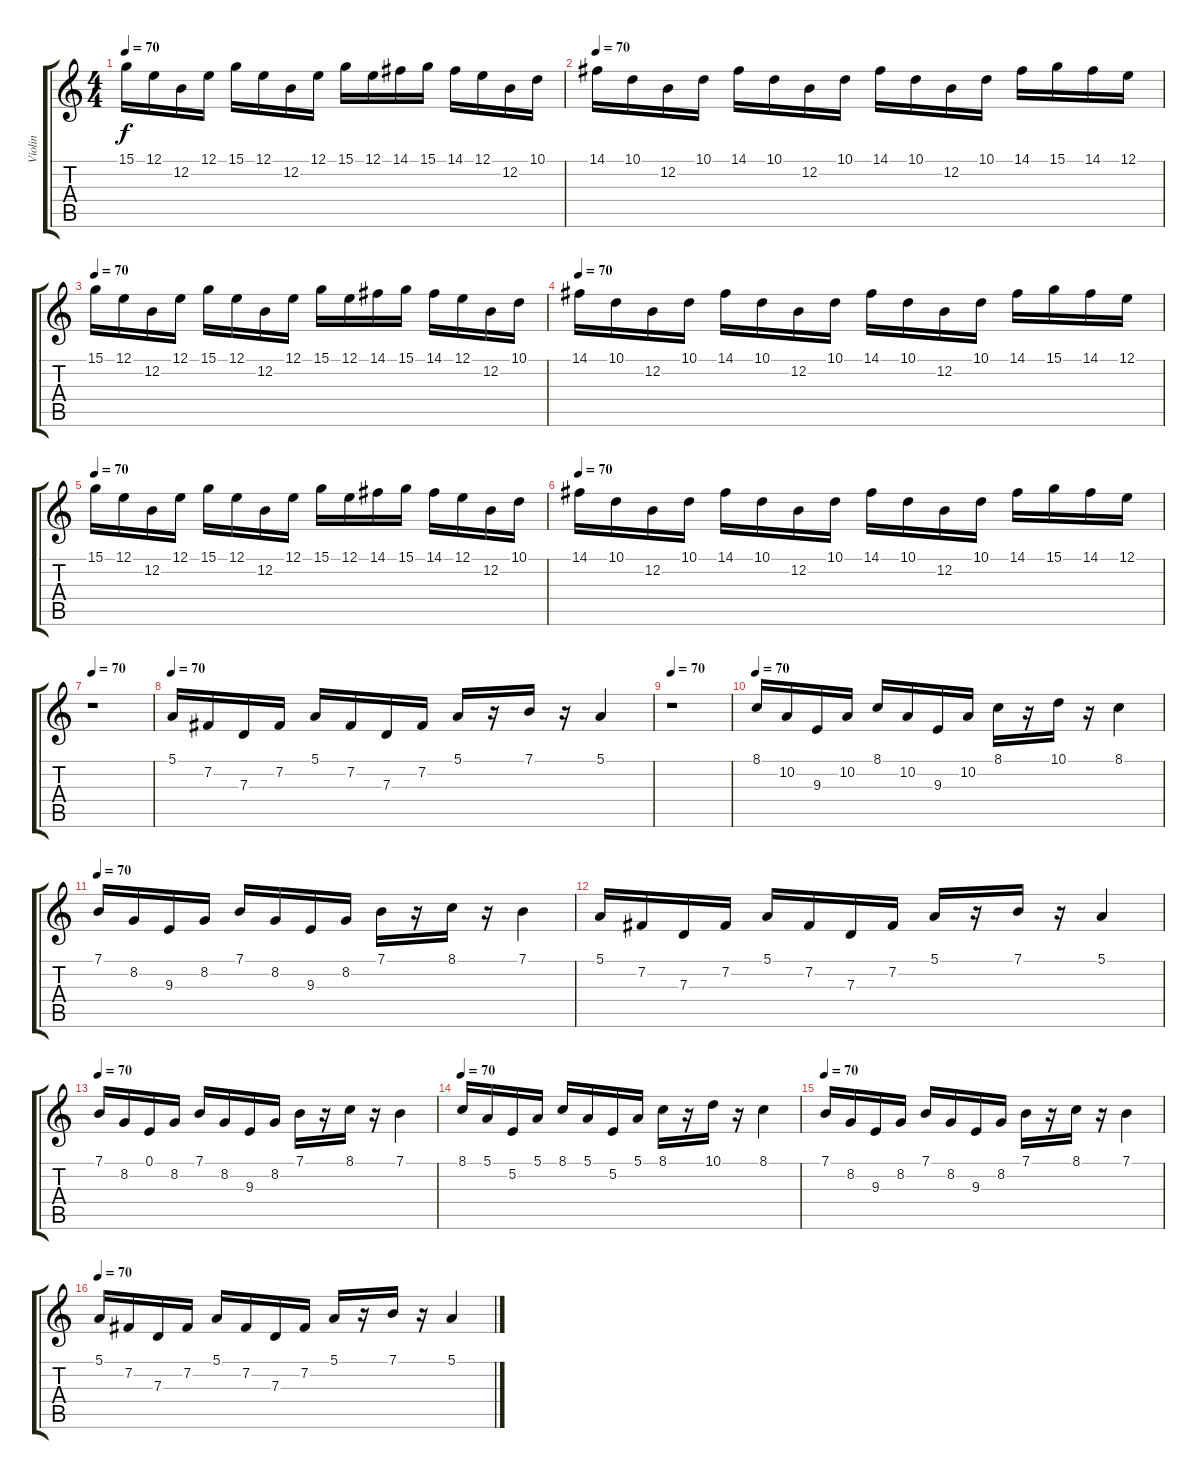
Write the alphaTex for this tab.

\track ("Violin" "Violin") {instrument violin}
\staff {score tabs}
\tuning (E4 B3 G3 D3 A2 E2) {hide}
\ts (4 4)
\tempo 70
\clef g2
\ks c
15.1.16{dy f} 12.1.16 12.2.16 12.1.16 15.1.16 12.1.16 12.2.16 12.1.16 15.1.16 12.1.16 14.1.16 15.1.16 14.1.16 12.1.16 12.2.16 10.1.16 |
\tempo 70
14.1.16 10.1.16 12.2.16 10.1.16 14.1.16 10.1.16 12.2.16 10.1.16 14.1.16 10.1.16 12.2.16 10.1.16 14.1.16 15.1.16 14.1.16 12.1.16 |
\tempo 70
15.1.16 12.1.16 12.2.16 12.1.16 15.1.16 12.1.16 12.2.16 12.1.16 15.1.16 12.1.16 14.1.16 15.1.16 14.1.16 12.1.16 12.2.16 10.1.16 |
\tempo 70
14.1.16 10.1.16 12.2.16 10.1.16 14.1.16 10.1.16 12.2.16 10.1.16 14.1.16 10.1.16 12.2.16 10.1.16 14.1.16 15.1.16 14.1.16 12.1.16 |
\tempo 70
15.1.16 12.1.16 12.2.16 12.1.16 15.1.16 12.1.16 12.2.16 12.1.16 15.1.16 12.1.16 14.1.16 15.1.16 14.1.16 12.1.16 12.2.16 10.1.16 |
\tempo 70
14.1.16 10.1.16 12.2.16 10.1.16 14.1.16 10.1.16 12.2.16 10.1.16 14.1.16 10.1.16 12.2.16 10.1.16 14.1.16 15.1.16 14.1.16 12.1.16 |
\tempo 70
r.1 |
\tempo 70
5.1.16 7.2.16 7.3.16 7.2.16 5.1.16 7.2.16 7.3.16 7.2.16 5.1.16 r.16 7.1.16 r.16 5.1.4 |
\tempo 70
r.1 |
\tempo 70
8.1.16 10.2.16 9.3.16 10.2.16 8.1.16 10.2.16 9.3.16 10.2.16 8.1.16 r.16 10.1.16 r.16 8.1.4 |
\tempo 70
7.1.16 8.2.16 9.3.16 8.2.16 7.1.16 8.2.16 9.3.16 8.2.16 7.1.16 r.16 8.1.16 r.16 7.1.4 |
5.1.16 7.2.16 7.3.16 7.2.16 5.1.16 7.2.16 7.3.16 7.2.16 5.1.16 r.16 7.1.16 r.16 5.1.4 |
\tempo 70
7.1.16 8.2.16 0.1.16 8.2.16 7.1.16 8.2.16 9.3.16 8.2.16 7.1.16 r.16 8.1.16 r.16 7.1.4 |
\tempo 70
8.1.16 5.1.16 5.2.16 5.1.16 8.1.16 5.1.16 5.2.16 5.1.16 8.1.16 r.16 10.1.16 r.16 8.1.4 |
\tempo 70
7.1.16 8.2.16 9.3.16 8.2.16 7.1.16 8.2.16 9.3.16 8.2.16 7.1.16 r.16 8.1.16 r.16 7.1.4 |
\tempo 70
5.1.16 7.2.16 7.3.16 7.2.16 5.1.16 7.2.16 7.3.16 7.2.16 5.1.16 r.16 7.1.16 r.16 5.1.4
